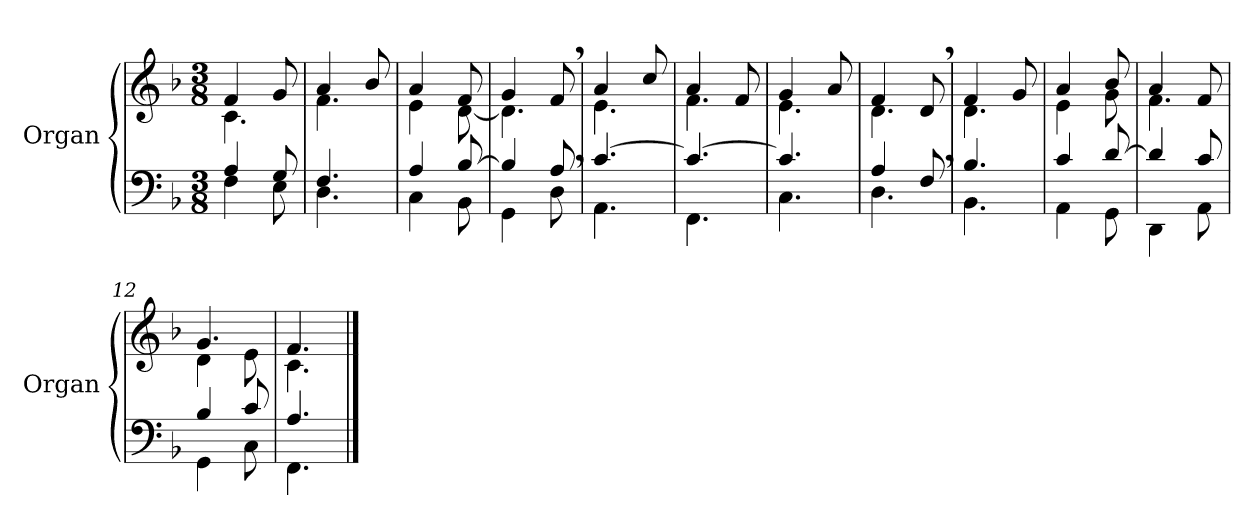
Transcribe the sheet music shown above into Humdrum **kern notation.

**kern	**kern
*part1	*part1
*staff2	*staff1
*I"Organ	*
*I'Organ	*
*clefF4	*clefG2
*k[b-]	*k[b-]
*M3/8	*M3/8
=1	=1
*^	*^
4A/	4F\	4f/	4.c\
8G/	8E\	8g/	.
=2	=2	=2	=2
4.F/	4.D\	4a/	4.f\
.	.	8b-/	.
=3	=3	=3	=3
4A/	4C\	4a/	4e\
[>8B-/	8BB-\	8f/	[<8d\
=4	=4	=4	=4
4B-/]	4GG\	4g/	4.d\]
8A,/	8D\	8f,/	.
=5	=5	=5	=5
[>4.c/	4.AA\	4a/	4.e\
.	.	8cc/	.
=6	=6	=6	=6
4.c/_	4.FF\	4a/	4.f\
.	.	8f/	.
=7	=7	=7	=7
4.c/]	4.C\	4g/	4.e\
.	.	8a/	.
=8	=8	=8	=8
4A/	4.D\	4f/	4.d\
8F,/	.	8d,/	.
=9	=9	=9	=9
4.B-/	4.BB-\	4f/	4.d\
.	.	8g/	.
=10	=10	=10	=10
4c/	4AA\	4a/	4e\
[>8d/	8GG\	8b-/	8g\
=11	=11	=11	=11
4d/]	4DD\	4a/	4.f\
8c/	8AA\	8f/	.
=12	=12	=12	=12
4B-/	4GG\	4.g/	4d\
8c/	8C\	.	8e\
=13	=13	=13	=13
4.A/	4.FF\	4.f/	4.c\
*v	*v	*	*
*	*v	*v
==	==
*-	*-
